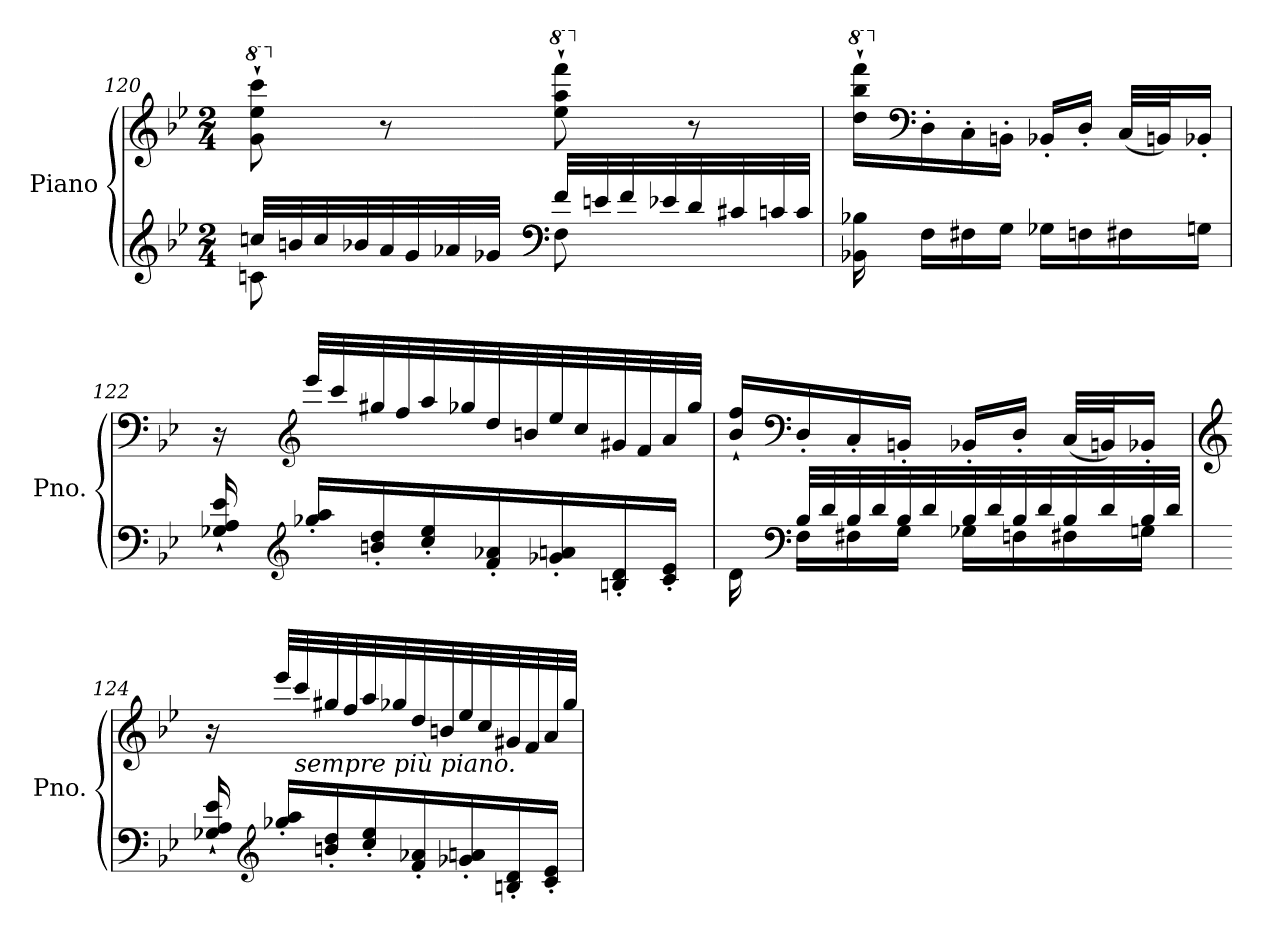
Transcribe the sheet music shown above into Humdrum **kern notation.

**kern	**kern
*part1	*part1
*staff2	*staff1
*I"Piano	*
*I'Pno.	*
!!LO:LB:g=z
*clefG2	*clefG2
*k[b-e-]	*k[b-e-]
*M2/4	*M2/4
=120	=120
*^	*
*	*	*8va
32ccn/LLL	8cn\	8gg\` 8eee-\` 8cccc\`
32bn/	.	.
32cc/	.	.
32b-X/	.	.
*	*	*X8va
32a/	8ryy	8r
32g/	.	.
32a-X/	.	.
32g-X/JJJ	.	.
*clefF4	*	*
*	*	*8va
32f/LLL	8F\	8eee-\` 8aaa\` 8ffff\`
32en/	.	.
32f/	.	.
32e-X/	.	.
*	*	*X8va
32d/	8ryy	8r
32c#X/	.	.
32cn/	.	.
32c/JJJ	.	.
*v	*v	*
!!LO:LB:g=z
=121	=121
*	*8va
16BB-X\ 16B-X\	16ddd\` 16bbb-\` 16ffff\`LL
*	*clefF4
*	*X8va
16F\LL	16D'\
16F#X\	16C'\
16G\JJ	16BBn'\JJ
16G-X\LL	16BB-X'/LL
16Fn\	16D'/JJ
16F#X\	(<32C/LLL
.	32BBni/J)
16Gn\JJ	16BB-X'/JJ
=122	=122
16G-X/` 16A/` 16e-/`	16r
*clefG2	*clefG2
16gg-X/' 16aa/'LL	32eee-/LLL
.	32ccc/
16bn/' 16dd/'	32gg#X/
.	32ff/
16cc/' 16ee-/'	32aa/
.	32gg-X/
16f/' 16a-X/'	32dd/
.	32bn/
16g-X/' 16an/'	32ee-/
.	32cc/
16Bn/' 16d/'	32g#X/
.	32f/
16c/' 16e-/'JJ	32a/
.	32gg-/JJJ
!!LO:LB:g=z
=123	=123
*^	*
16d\	16ryy	16b-/` 16ff/`LL
*clefF4	*	*clefF4
16F\LL	32B-/LLL	16D'/
.	32d/	.
16F#X\	32B-/	16C'/
.	32d/	.
16G\JJ	32B-/	16BBn'/JJ
.	32d/	.
16G-X\LL	32B-/	16BB-X'/LL
.	32d/	.
16Fn\	32B-/	16D'/JJ
.	32d/	.
16F#X\	32B-/	(<32C/LLL
.	32d/	32BBni/J)
16Gn\JJ	32B-/	16BB-X'/JJ
.	32d/JJJ	.
*v	*v	*
!!LO:PB:g=z
=124	=124
*	*clefG2
16G-X/` 16A/` 16e-/`	16r
*clefG2	*
16gg-X/' 16aa/'LL	32eee-/LLL
!	!LO:TX:b:i:t=sempre più piano.
.	32ccc/
16bn/' 16dd/'	32gg#X/
.	32ff/
16cc/' 16ee-/'	32aa/
.	32gg-X/
16f/' 16a-X/'	32dd/
.	32bn/
16g-X/' 16an/'	32ee-/
.	32cc/
16Bn/' 16d/'	32g#X/
.	32f/
16c/' 16e-/'JJ	32a/
.	32gg-/JJJ
=	=
*-	*-
